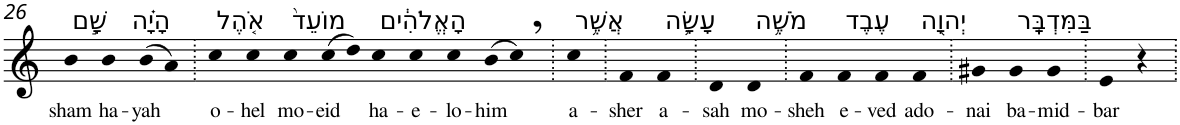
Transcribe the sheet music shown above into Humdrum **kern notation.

**kern	**text
*part1	*part1
*staff1	*staff1
*I"Piano	*
*I'Pno	*
!!LO:PB:g=z
*clefG2	*
*k[]	*
=26	=26
!LO:TX:a:t=שָׁ֣ם	!
!	!LO:LY:b
4b	sham
!LO:TX:a:t=הָיָ֗ה	!
!	!LO:LY:b
4b	ha-
!	!LO:LY:b
(>8b	-yah
8a)	.
=27.	=27.
!LO:TX:a:t=אֹ֤הֶל	!
!	!LO:LY:b
4cc	o-
!	!LO:LY:b
4cc	-hel
!LO:TX:a:t=מוֹעֵד֙	!
!	!LO:LY:b
4cc	mo-
!	!LO:LY:b
(>8cc	-eid
8dd)	.
!LO:TX:a:t=הָאֱלֹהִ֔ים	!
!	!LO:LY:b
4cc	ha-
!	!LO:LY:b
4cc	-e-
!	!LO:LY:b
4cc	-lo-
!	!LO:LY:b
(>8b	-him
8cc,)	.
=28.	=28.
!LO:TX:a:t=אֲשֶׁ֥ר	!
!	!LO:LY:b
4cc	a-
=29.	=29.
!	!LO:LY:b
4f	-sher
!LO:TX:a:t=עָשָׂ֛ה	!
!	!LO:LY:b
4f	a-
=30.	=30.
!	!LO:LY:b
4d	-sah
!LO:TX:a:t=מֹשֶׁ֥ה	!
!	!LO:LY:b
4d	mo-
=31.	=31.
!	!LO:LY:b
4f	-sheh
!LO:TX:a:t=עֶבֶד	!
!	!LO:LY:b
4f	e-
!	!LO:LY:b
4f	-ved
!LO:TX:a:t=יְהוָ֖ה	!
!	!LO:LY:b
4f	ado-
=32.	=32.
!	!LO:LY:b
4g#X	-nai
!LO:TX:a:t=בַּמִּדְבָּֽר	!
!	!LO:LY:b
4g#	ba-
!	!LO:LY:b
4g#	-mid-
=33.	=33.
!	!LO:LY:b
4e	-bar
4r	.
=.	=.
*-	*-
